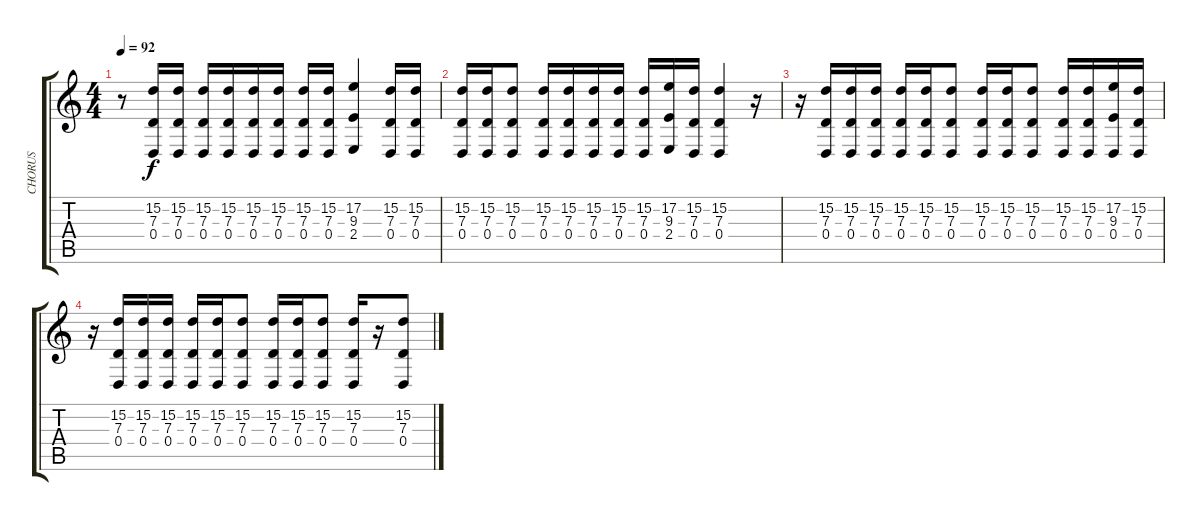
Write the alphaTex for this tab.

\track ("CHORUS" "CHORUS") {instrument pizzicatostrings}
\staff {score tabs}
\tuning (E4 B3 G3 D3 A2 E2) {hide}
\ts (4 4)
\tempo 92
\clef g2
\ks c
r.8{dy f volume 16} (15.2 7.3 0.4).16 (15.2 7.3 0.4).16 (15.2 7.3 0.4).16 (15.2 7.3 0.4).16 (15.2 7.3 0.4).16 (15.2 7.3 0.4).16 (15.2 7.3 0.4).16 (15.2 7.3 0.4).16 (17.2 9.3 2.4).4 (15.2 7.3 0.4).16 (15.2 7.3 0.4).16 |
(15.2 7.3 0.4).16 (15.2 7.3 0.4).16 (15.2 7.3 0.4).8 (15.2 7.3 0.4).16 (15.2 7.3 0.4).16 (15.2 7.3 0.4).16 (15.2 7.3 0.4).16 (15.2 7.3 0.4).16 (17.2 9.3 2.4).16 (15.2 7.3 0.4).16 (15.2 7.3 0.4).4 r.16 |
r.16 (15.2 7.3 0.4).16 (15.2 7.3 0.4).16 (15.2 7.3 0.4).16 (15.2 7.3 0.4).16 (15.2 7.3 0.4).16 (15.2 7.3 0.4).8 (15.2 7.3 0.4).16 (15.2 7.3 0.4).16 (15.2 7.3 0.4).8 (15.2 7.3 0.4).16 (15.2 7.3 0.4).16 (17.2 9.3 0.4).16 (15.2 7.3 0.4).16 |
r.16 (15.2 7.3 0.4).16 (15.2 7.3 0.4).16 (15.2 7.3 0.4).16 (15.2 7.3 0.4).16 (15.2 7.3 0.4).16 (15.2 7.3 0.4).8 (15.2 7.3 0.4).16 (15.2 7.3 0.4).16 (15.2 7.3 0.4).8 (15.2 7.3 0.4).16 r.16 (15.2 7.3 0.4).8
